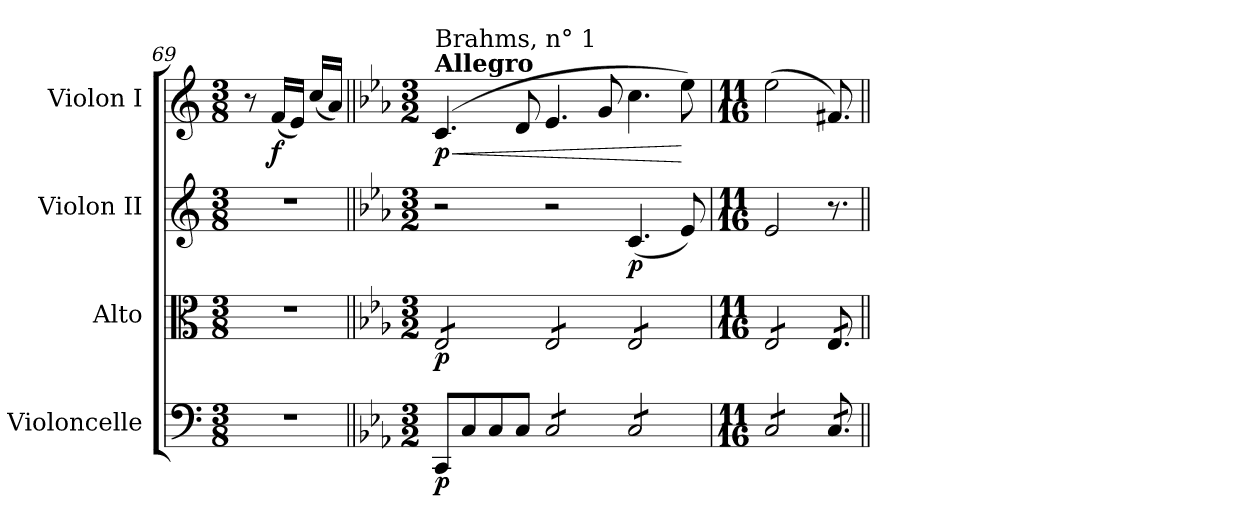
**kern	**dynam	**kern	**dynam	**kern	**dynam	**kern	**dynam
*part4	*part4	*part3	*part3	*part2	*part2	*part1	*part1
*staff4	*staff4	*staff3	*staff3	*staff2	*staff2	*staff1	*staff1
*I"Violoncelle	*	*I"Alto	*	*I"Violon II	*	*I"Violon I	*
*I'Vc.	*	*I'Alt.	*	*I'Vln. II	*	*I'Vln. I	*
*clefF4	*	*clefC3	*	*clefG2	*	*clefG2	*
*k[]	*	*k[]	*	*k[]	*	*k[]	*
*C:	*	*C:	*	*C:	*	*C:	*
*M3/8	*	*M3/8	*	*M3/8	*	*M3/8	*
=69	=69	=69	=69	=69	=69	=69	=69
4.r	.	4.r	.	4.r	.	8r	.
!	!	!	!	!	!	!	!LO:DY:b
.	.	.	.	.	.	(16f/LL	f
.	.	.	.	.	.	16e/JJ)	.
.	.	.	.	.	.	(16cc/LL	.
.	.	.	.	.	.	16a/JJ)	.
=70||	=70||	=70||	=70||	=70||	=70||	=70||	=70||
!!LO:REH:place=s1:a:t=36
*k[b-e-a-]	*	*k[b-e-a-]	*	*k[b-e-a-]	*	*k[b-e-a-]	*
*E-:	*	*E-:	*	*E-:	*	*E-:	*
*M3/2	*	*M3/2	*	*M3/2	*	*M3/2	*
!	!	!	!	!	!	!LO:TX:a:B:t=Allegro	!
!	!	!	!	!	!	!LO:TX:a:t=Brahms, n° 1	!
!	!LO:DY:b	!	!LO:DY:b	!	!	!	!LO:HP:b
!	!	!	!	!	!	!	!LO:DY:n=1:b
*	*	*tremolo	*	*	*	*	*
8CC/L	p	8E-/L	p	2r	.	(4.c/	< p
8C/	.	8E-/	.	.	.	.	.
8C/	.	8E-/	.	.	.	.	.
8C/J	.	8E-/J	.	.	.	8d/	.
*tremolo	*	*	*	*	*	*	*
8C/L	.	8E-/L	.	2r	.	4.e-/	.
8C/	.	8E-/	.	.	.	.	.
8C/	.	8E-/	.	.	.	.	.
8C/J	.	8E-/J	.	.	.	8g/	.
!	!	!	!	!	!LO:DY:b	!	!
8C/L	.	8E-/L	.	(4.c/	p	4.cc\	.
8C/	.	8E-/	.	.	.	.	.
8C/	.	8E-/	.	.	.	.	.
8C/J	.	8E-/J	.	8e-/)	.	8ee-\)	[
!!LO:LB:g=z
=71	=71	=71	=71	=71	=71	=71	=71
*M11/16	*	*M11/16	*	*M11/16	*	*M11/16	*
8C/L	.	8E-/L	.	2e-/	.	(2ee-\	.
8C/	.	8E-/	.	.	.	.	.
8C/	.	8E-/	.	.	.	.	.
8C/J	.	8E-/J	.	.	.	.	.
16C/LL	.	16E-/LL	.	8.r	.	8.f#X/)	.
16C/	.	16E-/	.	.	.	.	.
16C/JJ	.	16E-/JJ	.	.	.	.	.
*	*	*Xtremolo	*	*	*	*	*
*Xtremolo	*	*	*	*	*	*	*
=||	=||	=||	=||	=||	=||	=||	=||
*-	*-	*-	*-	*-	*-	*-	*-
